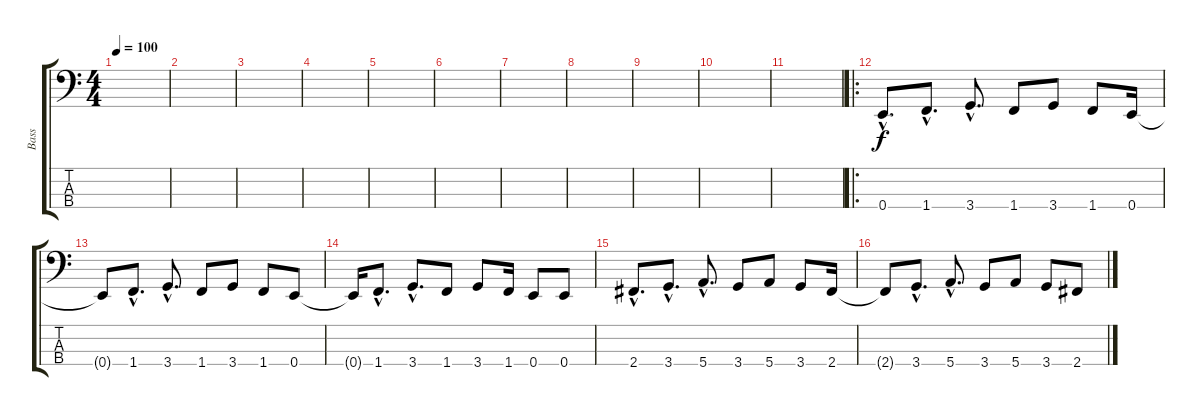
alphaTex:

\track ("Bass" "Bass") {instrument electricbassfinger}
\staff {score tabs}
\tuning (G2 D2 A1 E1) {hide}
\ts (4 4)
\tempo 100
\clef f4
\ks c
|
|
|
|
|
|
|
|
|
|
|
\ro
0.4{hac}.8{d} 1.4{hac}.8{d} 3.4{hac}.8{d} 1.4.8 3.4.8 1.4.8 0.4.16 |
0.4{t}.8 1.4{hac}.8{d} 3.4{hac}.8{d} 1.4.8 3.4.8 1.4.8 0.4.8 |
0.4{t}.16 1.4{hac}.8{d} 3.4{hac}.8{d} 1.4.8 3.4.8 1.4.16 0.4.8 0.4.8 |
2.4{hac}.8{d} 3.4{hac}.8{d} 5.4{hac}.8{d} 3.4.8 5.4.8 3.4.8 2.4.16 |
2.4{t}.8 3.4{hac}.8{d} 5.4{hac}.8{d} 3.4.8 5.4.8 3.4.8 2.4.8
